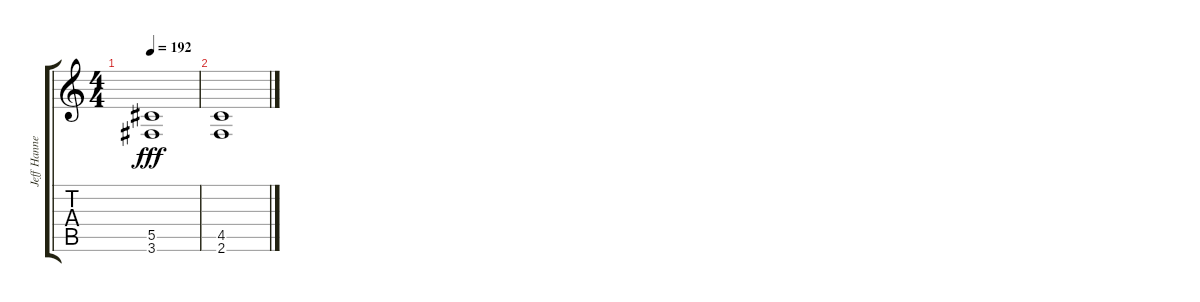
\track ("Jeff Hanneman" "Jeff Hanne") {instrument distortionguitar}
\staff {score tabs}
\tuning (Eb4 Bb3 Gb3 Db3 Ab2 Eb2) {hide}
\ts (4 4)
\tempo 192
\clef g2
\ks c
(5.5 3.6).1{dy fff} |
(4.5 2.6).1
